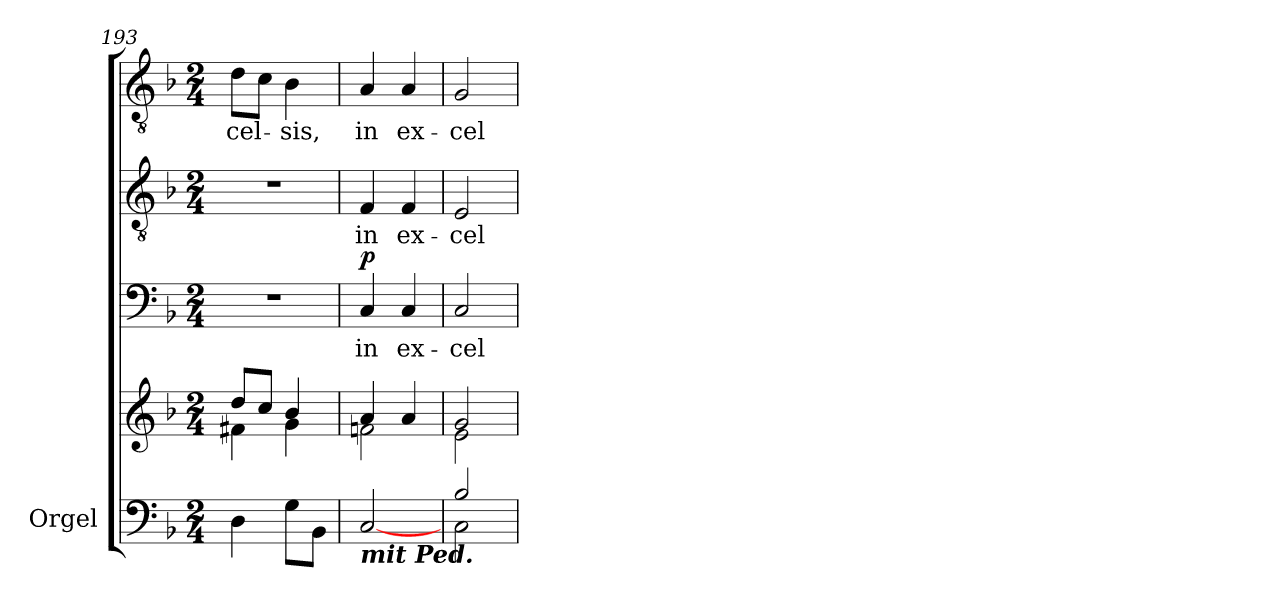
**kern	**kern	**kern	**text	**dynam	**kern	**text	**kern	**text
*part4	*part4	*part3	*part3	*part3	*part2	*part2	*part1	*part1
*staff5	*staff4	*staff3	*staff3	*staff3	*staff2	*staff2	*staff1	*staff1
*I"Orgel	*	*	*	*	*	*	*	*
*I'Org.	*	*	*	*	*	*	*	*
*clefF4	*clefG2	*clefF4	*	*	*clefGv2	*	*clefGv2	*
*k[b-]	*k[b-]	*k[b-]	*	*	*k[b-]	*	*k[b-]	*
*F:	*F:	*F:	*	*	*F:	*	*F:	*
*M2/4	*M2/4	*M2/4	*	*	*M2/4	*	*M2/4	*
=193	=193	=193	=193	=193	=193	=193	=193	=193
*	*^	*	*	*	*	*	*	*
!	!	!	!	!	!	!	!	!	!LO:LY:b
4D\	8dd/L	4f#X\	2r	.	.	2r	.	8d\L	-cel-
.	8cc/J	.	.	.	.	.	.	8c\J	.
!	!	!	!	!	!	!	!	!	!LO:LY:b
8G\L	4b-/	4g\	.	.	.	.	.	4B-\	-sis,
8BB-\J	.	.	.	.	.	.	.	.	.
=194	=194	=194	=194	=194	=194	=194	=194	=194	=194
!LO:TX:b:Bi:t=mit Ped.	!	!	!	!	!	!	!	!	!
!	!	!	!	!LO:LY:b	!LO:DY:a	!	!LO:LY:b	!	!LO:LY:b
[2C/	4a/	2fn\	4C/	in	p	4F/	in	4A/	in
!	!	!	!	!LO:LY:b	!	!	!LO:LY:b	!	!LO:LY:b
.	4a/	.	4C/	ex-	.	4F/	ex-	4A/	ex-
=195	=195	=195	=195	=195	=195	=195	=195	=195	=195
*^	*	*	*	*	*	*	*	*	*
!	!	!	!	!	!LO:LY:b	!	!	!LO:LY:b	!	!LO:LY:b
2B-/	2C\	2g/	2e\	2C/	-cel-	.	2E/	-cel-	2G/	-cel-
*v	*v	*	*	*	*	*	*	*	*	*
*	*v	*v	*	*	*	*	*	*	*
=	=	=	=	=	=	=	=	=
*-	*-	*-	*-	*-	*-	*-	*-	*-
